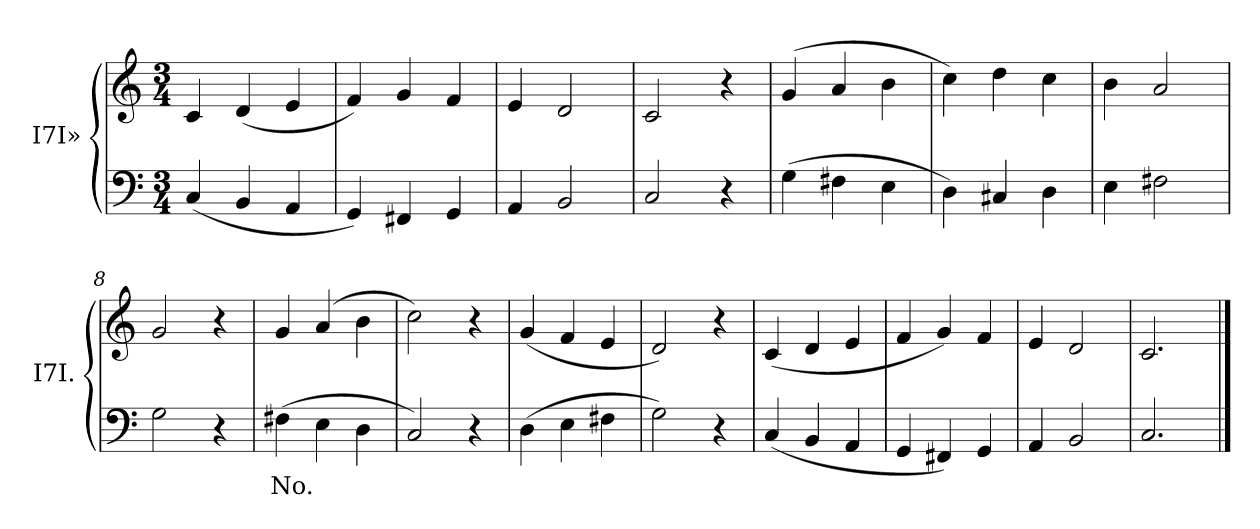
**kern	**text	**kern
*part2	*part2	*part1
*staff2	*staff2	*staff1
*I"I7I»	*	*I"I7I»
*I'I7I.	*	*I'I7I.
*clefF4	*	*clefG2
*M3/4	*	*M3/4
*MM96	*	*MM96
=1	=1	=1
(4C/	.	4c/
4BB/	.	(4d/
4AA/	.	4e/
=2	=2	=2
4GG/)	.	4f/)
4FF#X/	.	4g/
4GG/	.	4f/
=3	=3	=3
4AA/	.	4e/
2BB/	.	2d/
=4	=4	=4
2C/	.	2c/
4r	.	4r
=5	=5	=5
(4G\	.	(4g/
4F#X\	.	4a/
4E\	.	4b\
=6	=6	=6
4D\)	.	4cc\)
4C#X/	.	4dd\
4D\	.	4cc\
=7	=7	=7
4E\	.	4b\
2F#X\	.	2a/
=8	=8	=8
2G\	.	2g/
4r	.	4r
!!LO:LB:g=z
=9	=9	=9
(4F#X\	No.	4g/
4E\	.	(4a/
4D\	.	4b\
=10	=10	=10
2C/)	.	2cc\)
4r	.	4r
=11	=11	=11
(4D\	.	(4g/
4E\	.	4f/
4F#X\	.	4e/
=12	=12	=12
2G\)	.	2d/)
4r	.	4r
=13	=13	=13
(4C/	.	(4c/
4BB/	.	4d/
4AA/	.	4e/
=14	=14	=14
4GG/	.	4f/
4FF#X/)	.	4g/)
4GG/	.	4f/
=15	=15	=15
4AA/	.	4e/
2BB/	.	2d/
=16	=16	=16
2.C/	.	2.c/
==	==	==
*-	*-	*-
